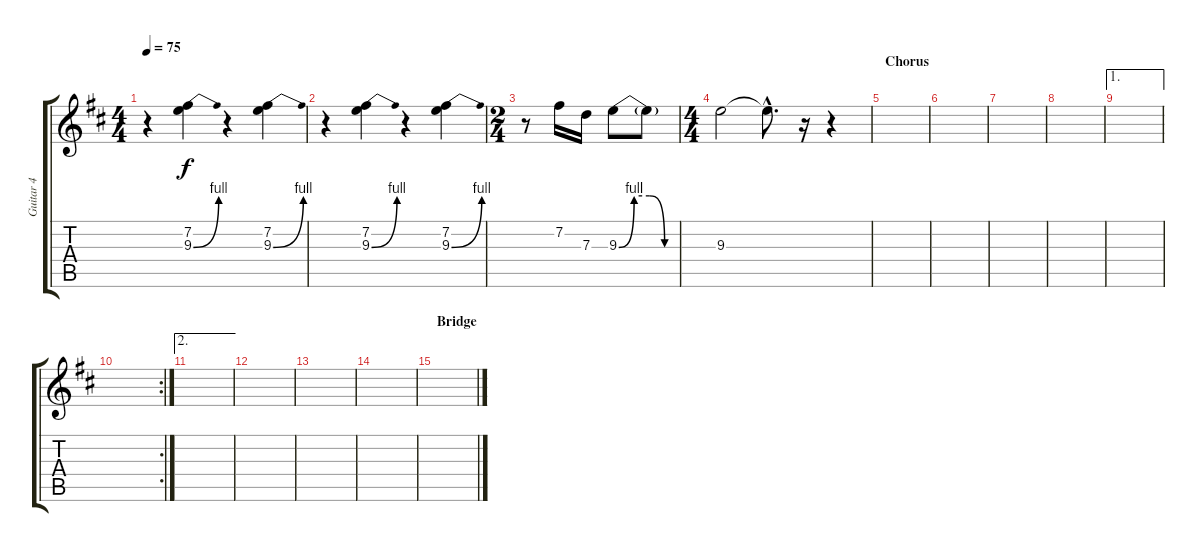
\track ("Guitar 4" "Guitar 4") {instrument overdrivenguitar}
\staff {score tabs}
\tuning (E4 B3 G3 D3 A2 E2) {hide}
\ts (4 4)
\tempo 75
\clef g2
\ks d
r.4{dy f} (7.2 9.3{be (bend 0 0 60 4)}).4 r.4 (7.2 9.3{be (bend 0 0 60 4)}).4 |
r.4 (7.2 9.3{be (bend 0 0 60 4)}).4 r.4 (7.2 9.3{be (bend 0 0 60 4)}).4 |
\ts (2 4)
r.8 7.2.16 7.3.16 9.3{be (custom 0 0 15 4 30 4 45 0 60 0)}.8 9.3{t}.8 |
\ts (4 4)
9.3.2 9.3{hac t}.8{d} r.16 r.4 |
\section ("" "Chorus")
|
|
|
|
\ae 1
|
\rc 2
|
\ae 2
|
|
|
|
\section ("" "Bridge")
